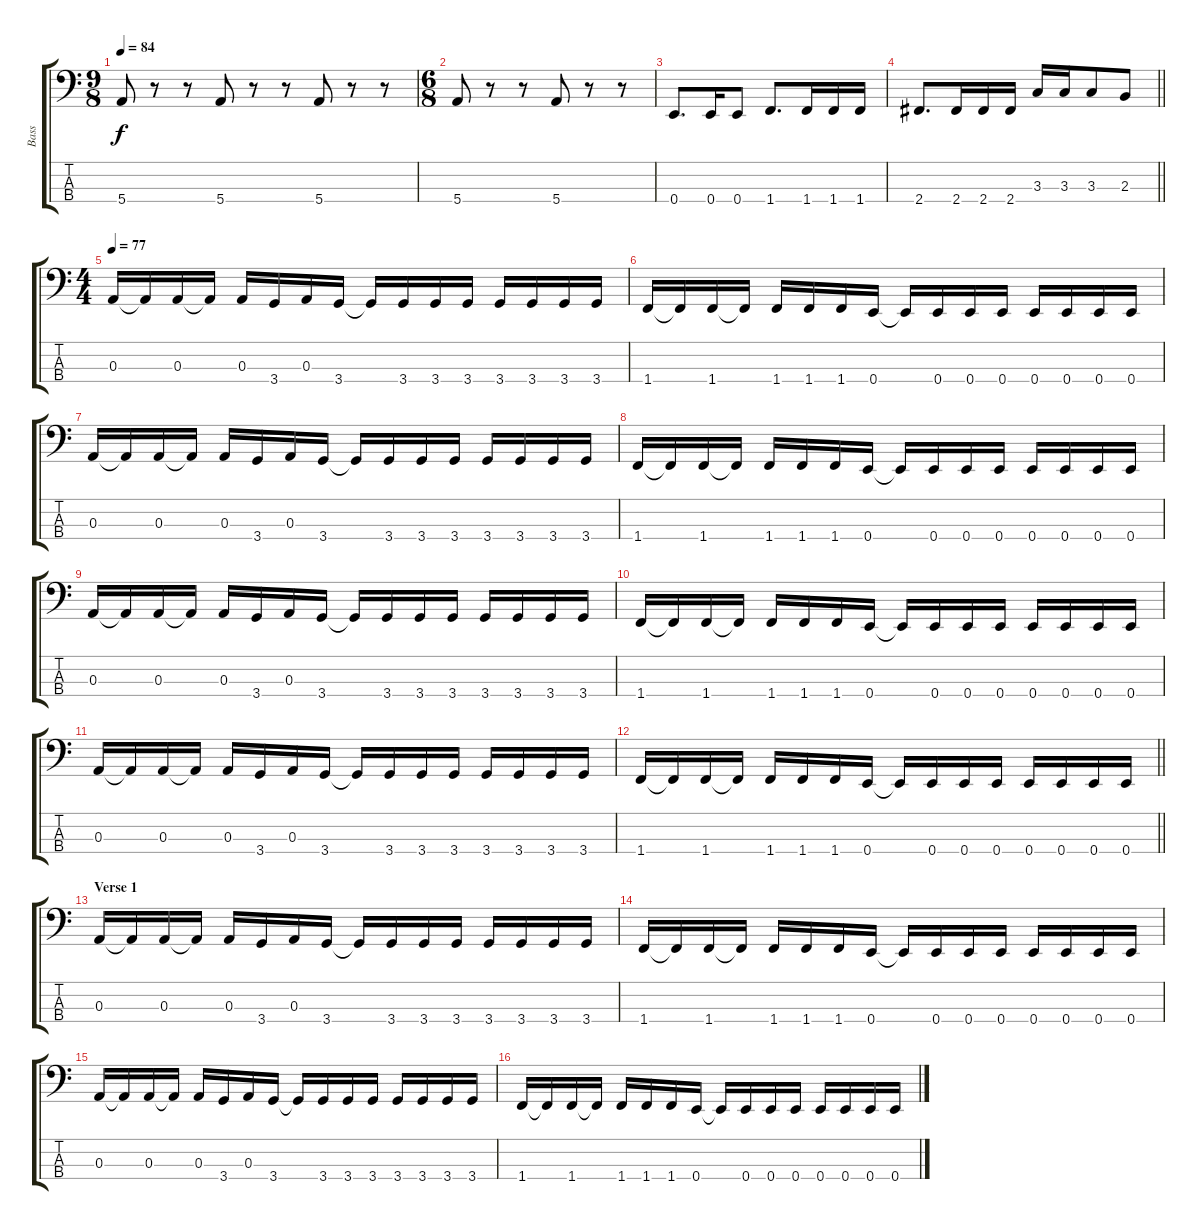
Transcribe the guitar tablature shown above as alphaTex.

\track ("Bass" "Bass") {instrument electricbasspick}
\staff {score tabs}
\tuning (G2 D2 A1 E1) {hide}
\ts (9 8)
\tempo 84
\clef f4
\ks c
5.4.8{dy f} r.8 r.8 5.4.8 r.8 r.8 5.4.8 r.8 r.8 |
\ts (6 8)
5.4.8 r.8 r.8 5.4.8 r.8 r.8 |
0.4.8{d} 0.4.16 0.4.8 1.4.8{d} 1.4.16 1.4.16 1.4.16 |
\barLineRight lightlight
2.4.8{d} 2.4.16 2.4.16 2.4.16 3.3.16 3.3.16 3.3.8 2.3.8 |
\ts (4 4)
\tempo 77
0.3.16{balance 8} 0.3{t}.16 0.3.16 0.3{t}.16 0.3.16 3.4.16 0.3.16 3.4.16 3.4{t}.16 3.4.16 3.4.16 3.4.16 3.4.16 3.4.16 3.4.16 3.4.16 |
1.4.16 1.4{t}.16 1.4.16 1.4{t}.16 1.4.16 1.4.16 1.4.16 0.4.16 0.4{t}.16 0.4.16 0.4.16 0.4.16 0.4.16 0.4.16 0.4.16 0.4.16 |
0.3.16 0.3{t}.16 0.3.16 0.3{t}.16 0.3.16 3.4.16 0.3.16 3.4.16 3.4{t}.16 3.4.16 3.4.16 3.4.16 3.4.16 3.4.16 3.4.16 3.4.16 |
1.4.16 1.4{t}.16 1.4.16 1.4{t}.16 1.4.16 1.4.16 1.4.16 0.4.16 0.4{t}.16 0.4.16 0.4.16 0.4.16 0.4.16 0.4.16 0.4.16 0.4.16 |
0.3.16 0.3{t}.16 0.3.16 0.3{t}.16 0.3.16 3.4.16 0.3.16 3.4.16 3.4{t}.16 3.4.16 3.4.16 3.4.16 3.4.16 3.4.16 3.4.16 3.4.16 |
1.4.16 1.4{t}.16 1.4.16 1.4{t}.16 1.4.16 1.4.16 1.4.16 0.4.16 0.4{t}.16 0.4.16 0.4.16 0.4.16 0.4.16 0.4.16 0.4.16 0.4.16 |
0.3.16 0.3{t}.16 0.3.16 0.3{t}.16 0.3.16 3.4.16 0.3.16 3.4.16 3.4{t}.16 3.4.16 3.4.16 3.4.16 3.4.16 3.4.16 3.4.16 3.4.16 |
\barLineRight lightlight
1.4.16 1.4{t}.16 1.4.16 1.4{t}.16 1.4.16 1.4.16 1.4.16 0.4.16 0.4{t}.16 0.4.16 0.4.16 0.4.16 0.4.16 0.4.16 0.4.16 0.4.16 |
\section ("" "Verse 1")
0.3.16 0.3{t}.16 0.3.16 0.3{t}.16 0.3.16 3.4.16 0.3.16 3.4.16 3.4{t}.16 3.4.16 3.4.16 3.4.16 3.4.16 3.4.16 3.4.16 3.4.16 |
1.4.16 1.4{t}.16 1.4.16 1.4{t}.16 1.4.16 1.4.16 1.4.16 0.4.16 0.4{t}.16 0.4.16 0.4.16 0.4.16 0.4.16 0.4.16 0.4.16 0.4.16 |
0.3.16 0.3{t}.16 0.3.16 0.3{t}.16 0.3.16 3.4.16 0.3.16 3.4.16 3.4{t}.16 3.4.16 3.4.16 3.4.16 3.4.16 3.4.16 3.4.16 3.4.16 |
1.4.16 1.4{t}.16 1.4.16 1.4{t}.16 1.4.16 1.4.16 1.4.16 0.4.16 0.4{t}.16 0.4.16 0.4.16 0.4.16 0.4.16 0.4.16 0.4.16 0.4.16
